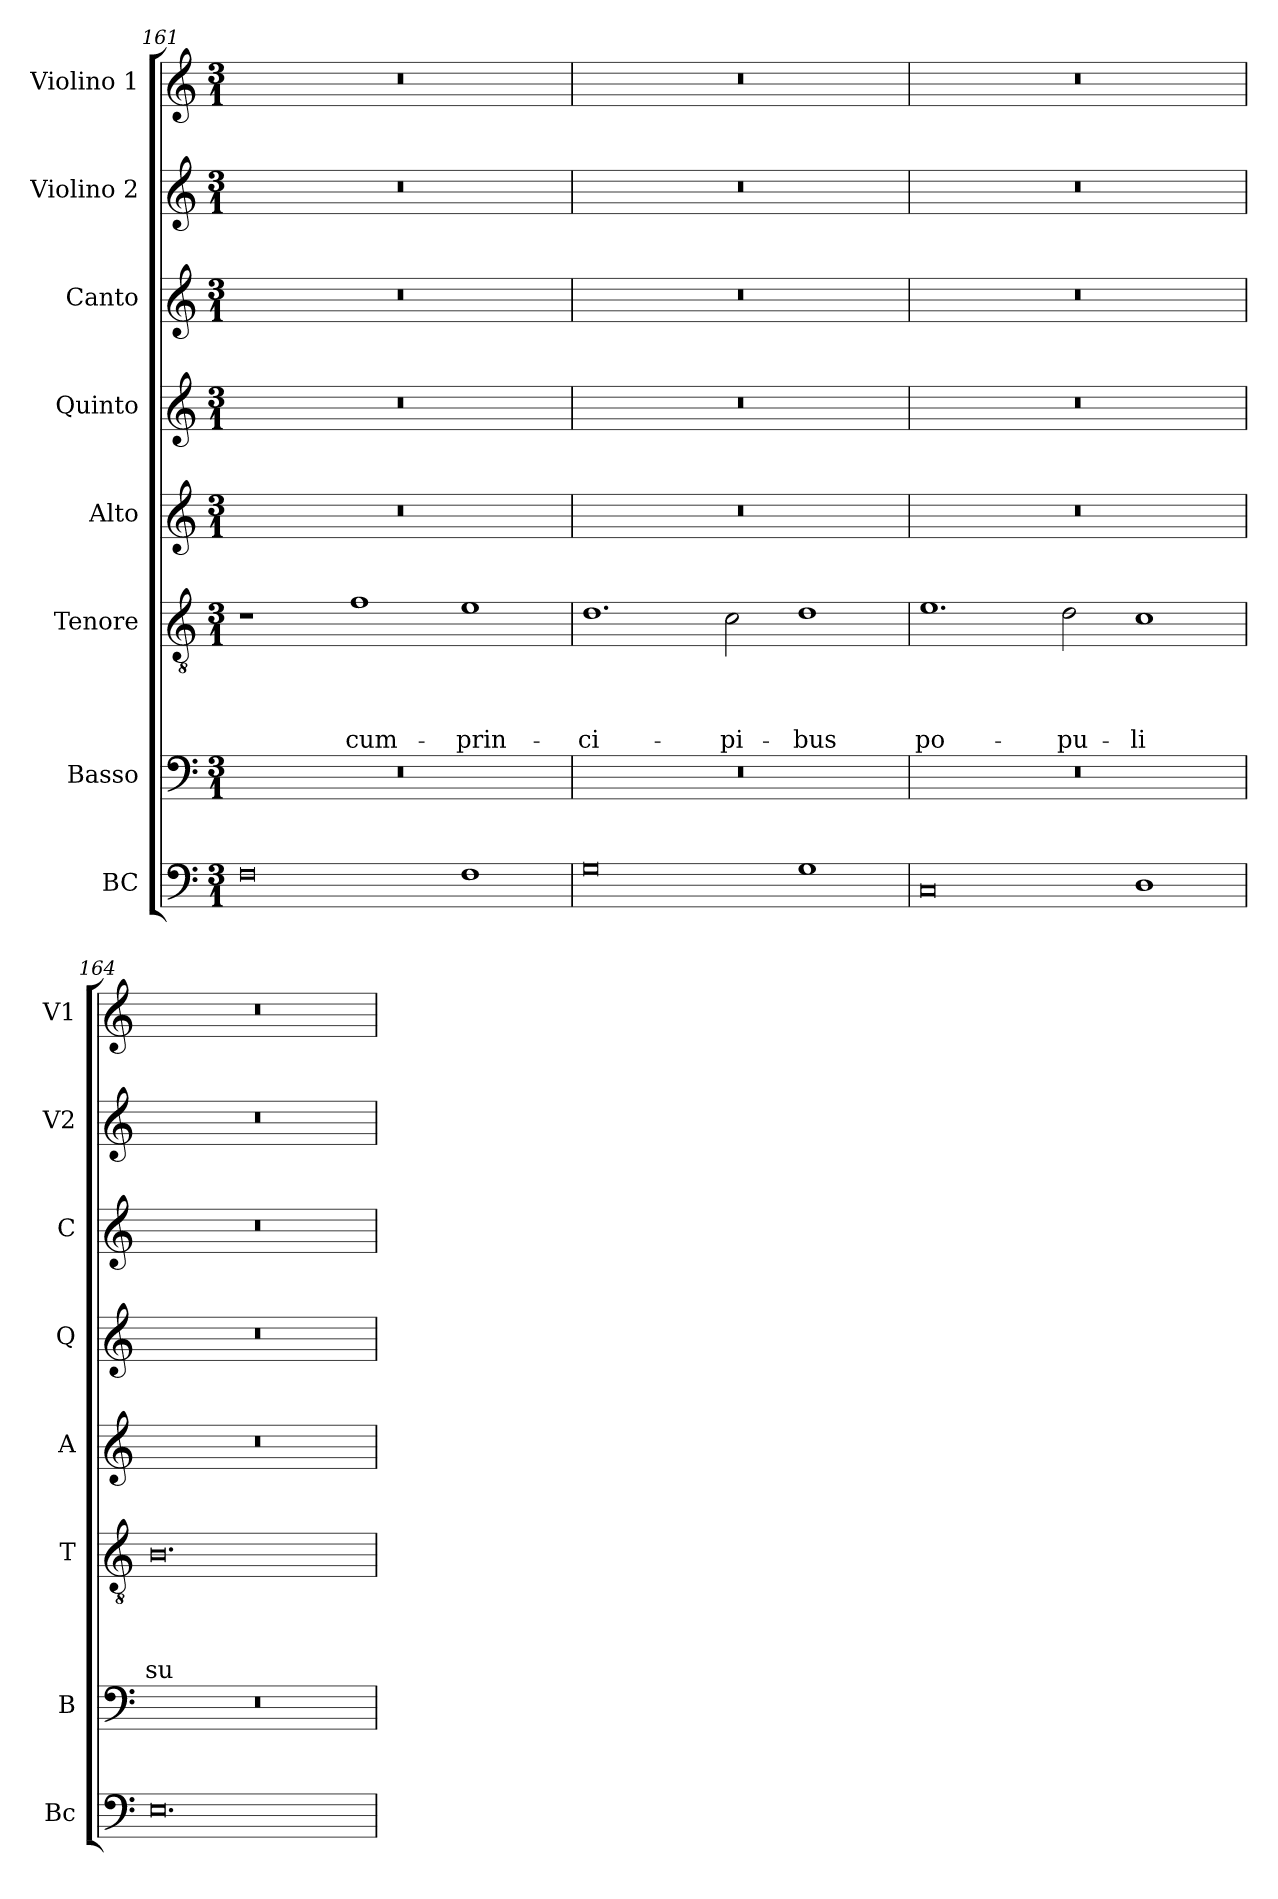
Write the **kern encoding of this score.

**kern	**kern	**kern	**text	**text	**text	**text	**kern	**kern	**kern	**kern	**kern
*part8	*part7	*part6	*part6	*part6	*part6	*part6	*part5	*part4	*part3	*part2	*part1
*staff8	*staff7	*staff6	*staff6	*staff6	*staff6	*staff6	*staff5	*staff4	*staff3	*staff2	*staff1
*I"BC	*I"Basso	*I"Tenore	*	*	*	*	*I"Alto	*I"Quinto	*I"Canto	*I"Violino 2	*I"Violino 1
*I'Bc	*I'B	*I'T	*	*	*	*	*I'A	*I'Q	*I'C	*I'V2	*I'V1
!!LO:PB:g=z
*clefF4	*clefF4	*clefGv2	*	*	*	*	*clefG2	*clefG2	*clefG2	*clefG2	*clefG2
*k[]	*k[]	*k[]	*	*	*	*	*k[]	*k[]	*k[]	*k[]	*k[]
*C:	*C:	*C:	*	*	*	*	*C:	*C:	*C:	*C:	*C:
*M3/1	*M3/1	*M3/1	*	*	*	*	*M3/1	*M3/1	*M3/1	*M3/1	*M3/1
=161	=161	=161	=161	=161	=161	=161	=161	=161	=161	=161	=161
0F	0.r	1r	.	.	.	.	0.r	0.r	0.r	0.r	0.r
!	!	!	!	!	!	!LO:LY:b	!	!	!	!	!
.	.	1f	.	.	.	cum-	.	.	.	.	.
!	!	!	!	!	!	!LO:LY:b	!	!	!	!	!
1F	.	1e	.	.	.	-prin-	.	.	.	.	.
=162	=162	=162	=162	=162	=162	=162	=162	=162	=162	=162	=162
!	!	!	!	!	!	!LO:LY:b	!	!	!	!	!
0G	0.r	1.d	.	.	.	-ci-	0.r	0.r	0.r	0.r	0.r
!	!	!	!	!	!	!LO:LY:b	!	!	!	!	!
.	.	2c\	.	.	.	-pi-	.	.	.	.	.
!	!	!	!	!	!	!LO:LY:b	!	!	!	!	!
1G	.	1d	.	.	.	-bus	.	.	.	.	.
=163	=163	=163	=163	=163	=163	=163	=163	=163	=163	=163	=163
!	!	!	!	!	!	!LO:LY:b	!	!	!	!	!
0C	0.r	1.e	.	.	.	po-	0.r	0.r	0.r	0.r	0.r
!	!	!	!	!	!	!LO:LY:b	!	!	!	!	!
.	.	2d\	.	.	.	-pu-	.	.	.	.	.
!	!	!	!	!	!	!LO:LY:b	!	!	!	!	!
1D	.	1c	.	.	.	-li	.	.	.	.	.
=164	=164	=164	=164	=164	=164	=164	=164	=164	=164	=164	=164
!	!	!	!	!	!	!LO:LY:b	!	!	!	!	!
0.E	0.r	0.B	.	.	.	su-	0.r	0.r	0.r	0.r	0.r
=	=	=	=	=	=	=	=	=	=	=	=
*-	*-	*-	*-	*-	*-	*-	*-	*-	*-	*-	*-
